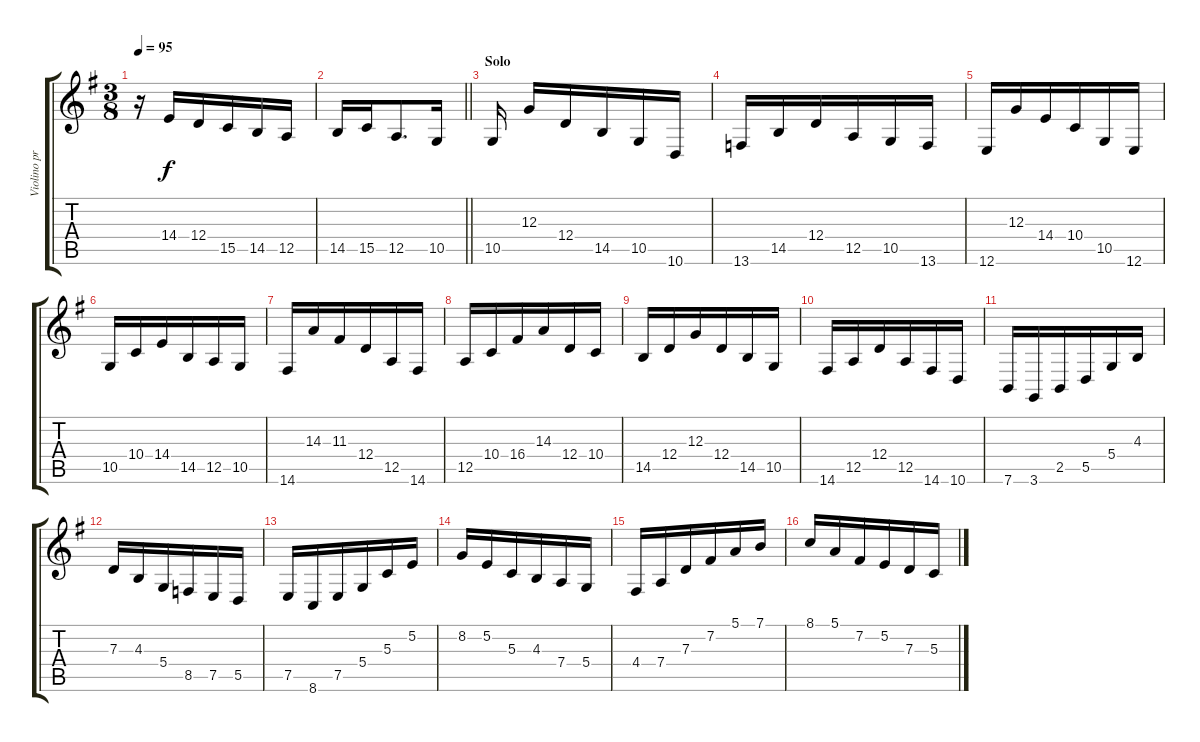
\track ("Violino principale" "Violino pr") {instrument violin}
\staff {score tabs}
\tuning (E4 B3 G3 D3 A2 E2) {hide}
\ts (3 8)
\tempo 95
\clef g2
\ks g
r.16{dy f} 14.4.16{beam merge} 12.4.16 15.5.16{beam merge} 14.5.16 12.5.16 |
\barLineRight lightlight
14.5.16 15.5.16 12.5.8{d beam merge} 10.5.16 |
\section ("" "Solo")
10.5.16{beam split} 12.3.16{beam Up beam merge} 12.4.16{beam Up} 14.5.16{beam Up beam merge} 10.5.16{beam Up} 10.6.16{beam Up} |
13.6.16{beam Up} 14.5.16{beam Up beam merge} 12.4.16{beam Up} 12.5.16{beam Up beam merge} 10.5.16{beam Up} 13.6.16{beam Up} |
12.6.16 12.3.16{beam merge} 14.4.16 10.4.16{beam merge} 10.5.16 12.6.16 |
10.5.16 10.4.16{beam merge} 14.4.16 14.5.16{beam merge} 12.5.16 10.5.16 |
14.6.16 14.3.16{beam merge} 11.3.16 12.4.16{beam merge} 12.5.16 14.6.16 |
12.5.16 10.4.16{beam merge} 16.4.16 14.3.16{beam merge} 12.4.16 10.4.16 |
14.5.16 12.4.16{beam merge} 12.3.16 12.4.16{beam merge} 14.5.16 10.5.16 |
14.6.16 12.5.16{beam merge} 12.4.16 12.5.16{beam merge} 14.6.16 10.6.16 |
7.6.16 3.6.16{beam merge} 2.5.16 5.5.16{beam merge} 5.4.16 4.3.16 |
7.3.16 4.3.16{beam merge} 5.4.16 8.5.16{beam merge} 7.5.16 5.5.16 |
7.5.16 8.6.16{beam merge} 7.5.16 5.4.16{beam merge} 5.3.16 5.2.16 |
8.2.16 5.2.16{beam merge} 5.3.16 4.3.16{beam merge} 7.4.16 5.4.16 |
4.4.16 7.4.16{beam merge} 7.3.16 7.2.16{beam merge} 5.1.16 7.1.16 |
8.1.16 5.1.16{beam merge} 7.2.16 5.2.16{beam merge} 7.3.16 5.3.16
